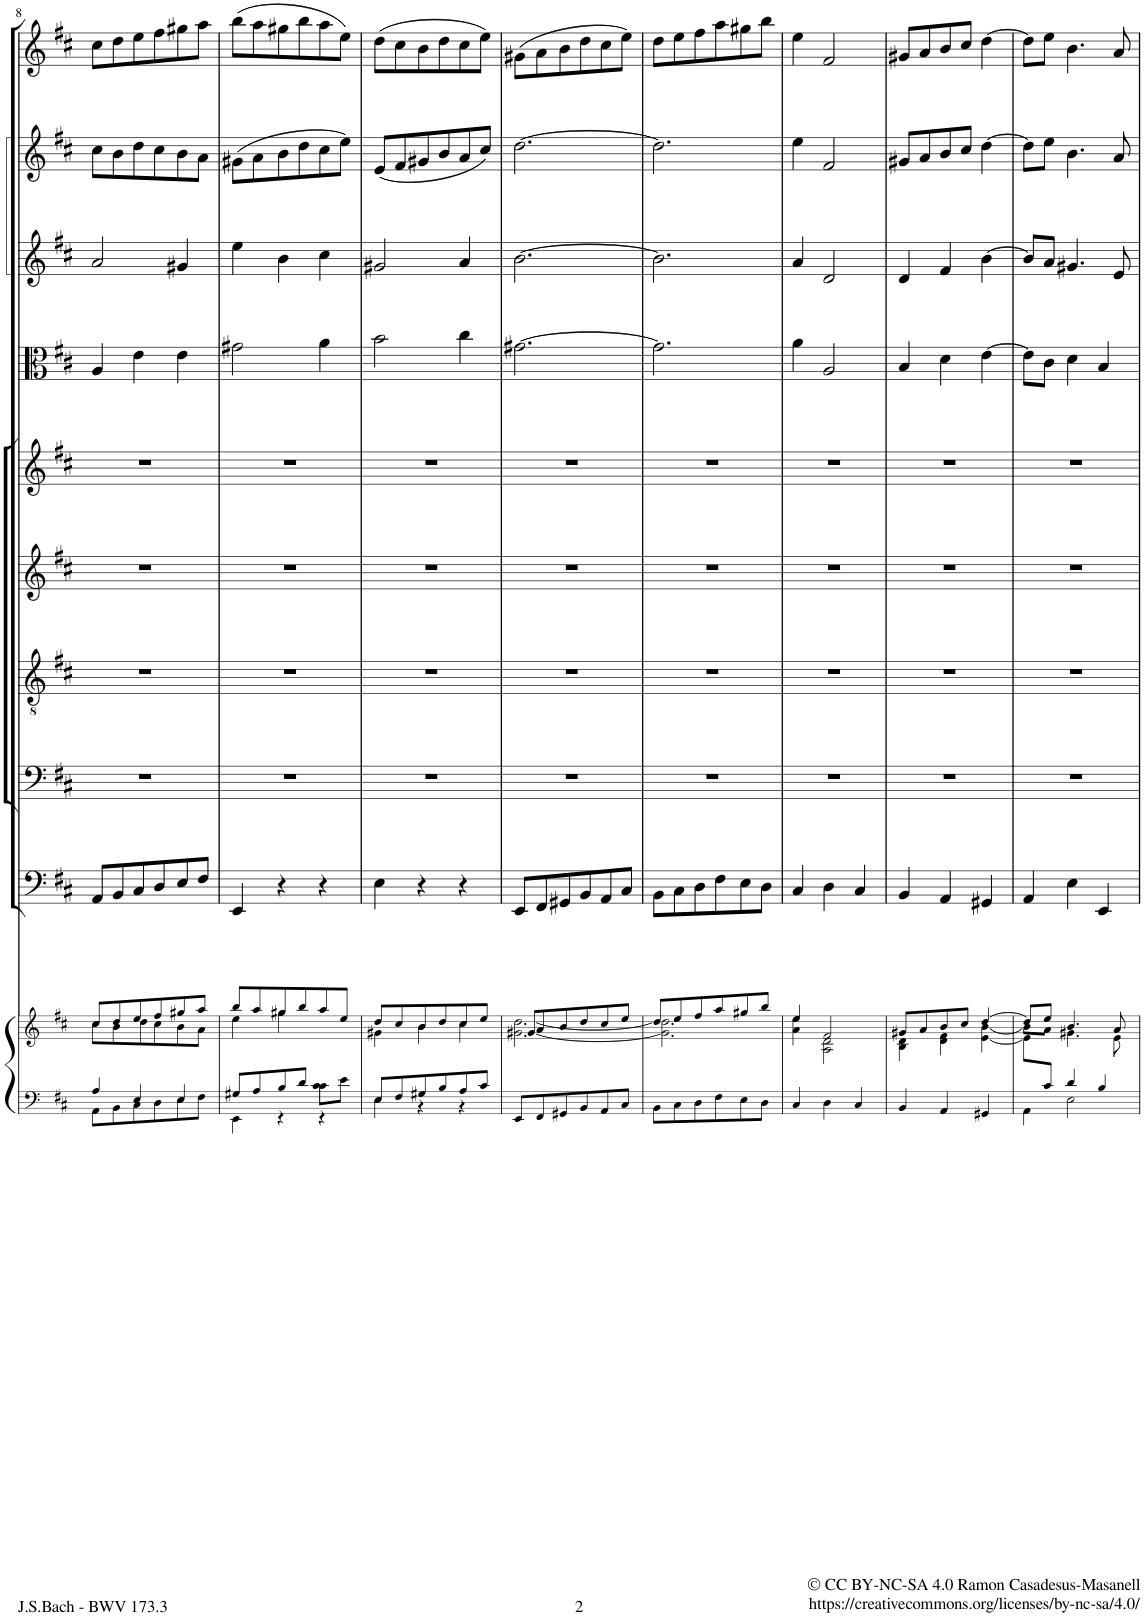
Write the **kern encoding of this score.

**kern	**kern	**kern	**kern	**kern	**kern	**kern	**kern	**kern	**kern	**kern
*part10	*part10	*part9	*part8	*part7	*part6	*part5	*part4	*part3	*part2	*part1
*staff11	*staff10	*staff9	*staff8	*staff7	*staff6	*staff5	*staff4	*staff3	*staff2	*staff1
*I"Piano reduction	*	*I"Continuo	*I"Basso	*I"Tenore	*I"Alto	*I"Soprano	*I"Viola	*I"Violino II	*I"Violino I	*I"Flauto traverso I.II.
*I'Pno	*	*	*	*	*	*	*I'Vla	*I'Vln	*I'Vln	*I'Fl
!!LO:PB:g=z
*clefF4	*clefG2	*clefF4	*clefF4	*clefGv2	*clefG2	*clefG2	*clefC3	*clefG2	*clefG2	*clefG2
*k[f#c#]	*k[f#c#]	*k[f#c#]	*k[f#c#]	*k[f#c#]	*k[f#c#]	*k[f#c#]	*k[f#c#]	*k[f#c#]	*k[f#c#]	*k[f#c#]
*M3/4	*M3/4	*M3/4	*M3/4	*M3/4	*M3/4	*M3/4	*M3/4	*M3/4	*M3/4	*M3/4
=8	=8	=8	=8	=8	=8	=8	=8	=8	=8	=8
*^	*^	*	*	*	*	*	*	*	*	*
4A/	8AA\L	8cc#/L	8cc#\L	8AA/L	2.r	2.r	2.r	2.r	4A/	2a/	8cc#\L	8cc#\L
.	8BB\	8dd/	8b\	8BB/	.	.	.	.	.	.	8b\	8dd\
4E/	8C#\	8ee/	8dd\	8C#/	.	.	.	.	4e\	.	8dd\	8ee\
.	8D\	8ff#/	8cc#\	8D/	.	.	.	.	.	.	8cc#\	8ff#\
4E/	8E\	8gg#X/	8b\	8E/	.	.	.	.	4e\	4g#X/	8b\	8gg#X\
.	8F#\J	8aa/J	8a\J	8F#/J	.	.	.	.	.	.	8a\J	8aa\J
=9	=9	=9	=9	=9	=9	=9	=9	=9	=9	=9	=9	=9
*	*^	*	*	*	*	*	*	*	*	*	*	*
2ryy	8G#X/L	4EE\	8bb/L	4ee\	4EE/	2.r	2.r	2.r	2.r	2g#X\	4ee\	(8g#X\L	(8bb\L
.	8A/	.	8aa/	.	.	.	.	.	.	.	.	8a\	8aa\
.	8B/	4r	8gg#X/	4gg#\	4r	.	.	.	.	.	4b\	8b\	8gg#X\
.	8d/J	.	8bb/	.	.	.	.	.	.	.	.	8dd\	8bb\
4c#\	8c#\L	4r	8aa/	4ryy	4r	.	.	.	.	4a\	4cc#\	8cc#\	8aa\
.	8e\J	.	8ee/J	.	.	.	.	.	.	.	.	8ee\J)	8ee\J)
*	*v	*v	*	*	*	*	*	*	*	*	*	*	*
=10	=10	=10	=10	=10	=10	=10	=10	=10	=10	=10	=10	=10
8E/L	4E\	8dd/L	4g#X\	4E\	2.r	2.r	2.r	2.r	2b\	2g#X/	(8e/L	(8dd\L
8F#/	.	8cc#/	.	.	.	.	.	.	.	.	8f#/	8cc#\
8G#X/	4r	8b/	4b\	4r	.	.	.	.	.	.	8g#X/	8b\
8B/	.	8dd/	.	.	.	.	.	.	.	.	8b/	8dd\
8A/	4r	8cc#/	4cc#\	4r	.	.	.	.	4cc#\	4a/	8a/	8cc#\
8c#/J	.	8ee/J	.	.	.	.	.	.	.	.	8cc#/J)	8ee\J)
*v	*v	*	*	*	*	*	*	*	*	*	*	*
=11	=11	=11	=11	=11	=11	=11	=11	=11	=11	=11	=11
8EE/L	8g#X/L	[2.g#\ [2.dd\	8EE/L	2.r	2.r	2.r	2.r	[2.g#X\	[2.b\	[2.dd\	(8g#X\L
8FF#/	8a/	.	8FF#/	.	.	.	.	.	.	.	8a\
8GG#X/	8b/	.	8GG#X/	.	.	.	.	.	.	.	8b\
8BB/	8dd/	.	8BB/	.	.	.	.	.	.	.	8dd\
8AA/	8cc#/	.	8AA/	.	.	.	.	.	.	.	8cc#\
8C#/J	8ee/J	.	8C#/J	.	.	.	.	.	.	.	8ee\J)
=12	=12	=12	=12	=12	=12	=12	=12	=12	=12	=12	=12
8BB\L	8dd/L	2.g#\] 2.dd\]	8BB\L	2.r	2.r	2.r	2.r	2.g#\]	2.b\]	2.dd\]	8dd\L
8C#\	8ee/	.	8C#\	.	.	.	.	.	.	.	8ee\
8D\	8ff#/	.	8D\	.	.	.	.	.	.	.	8ff#\
8F#\	8aa/	.	8F#\	.	.	.	.	.	.	.	8aa\
8E\	8gg#X/	.	8E\	.	.	.	.	.	.	.	8gg#X\
8D\J	8bb/J	.	8D\J	.	.	.	.	.	.	.	8bb\J
=13	=13	=13	=13	=13	=13	=13	=13	=13	=13	=13	=13
4C#/	4ee/	4a\ 4ee\	4C#/	2.r	2.r	2.r	2.r	4a\	4a/	4ee\	4ee\
4D\	2f#/	2A\ 2d\	4D\	.	.	.	.	2A/	2d/	2f#/	2f#/
4C#/	.	.	4C#/	.	.	.	.	.	.	.	.
=14	=14	=14	=14	=14	=14	=14	=14	=14	=14	=14	=14
4BB/	8g#X/L	4B\ 4d\	4BB/	2.r	2.r	2.r	2.r	4B/	4d/	8g#X/L	8g#X/L
.	8a/	.	.	.	.	.	.	.	.	8a/	8a/
4AA/	8b/	4d\ 4f#\	4AA/	.	.	.	.	4d\	4f#/	8b/	8b/
.	8cc#/J	.	.	.	.	.	.	.	.	8cc#/J	8cc#/J
4GG#X/	[4dd/	[4e\ [4b\	4GG#X/	.	.	.	.	[4e\	[4b\	[4dd\	[4dd\
=15	=15	=15	=15	=15	=15	=15	=15	=15	=15	=15	=15
*^	*	*^	*	*	*	*	*	*	*	*	*
8ryy	4AA\	8dd/L]	8b\L]	8e\L]	4AA/	2.r	2.r	2.r	2.r	8e\L]	8b/L]	8dd\L]	8dd\L]
8c#/J	.	8ee/J	8a\J	2ryy	.	.	.	.	.	8c#\J	8a/J	8ee\J	8ee\J
4d/	2E\	4.b/	4.g#X\	.	4E\	.	.	.	.	4d\	4.g#X/	4.b\	4.b\
4B/	.	.	.	.	4EE/	.	.	.	.	4B/	.	.	.
.	.	8a/	8e\	8ryy	.	.	.	.	.	.	8e/	8a/	8a/
*v	*v	*	*	*	*	*	*	*	*	*	*	*	*
*	*v	*v	*v	*	*	*	*	*	*	*	*	*
=	=	=	=	=	=	=	=	=	=	=
*-	*-	*-	*-	*-	*-	*-	*-	*-	*-	*-
